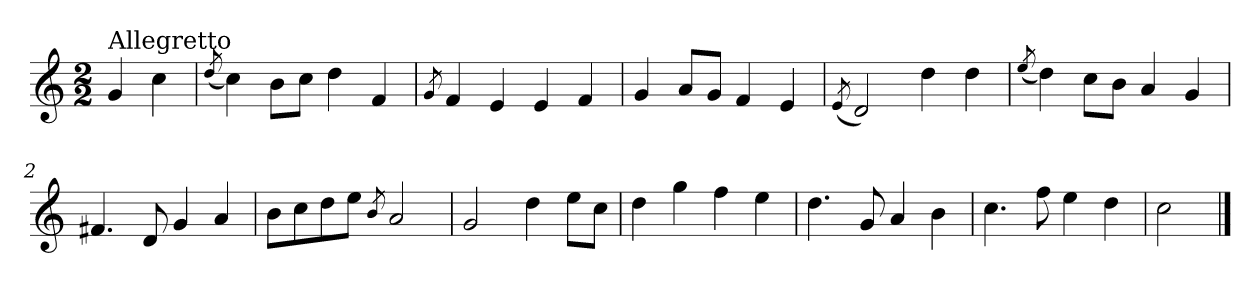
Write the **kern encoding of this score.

**kern
*part1
*staff1
*clefG2
*k[]
*a:
*M2/2
=
!LO:TX:a:t=Allegretto
4g/
4cc\
=1
(<8qdd/
4cc\)
8b\L
8cc\J
4dd\
4f/
=2
8qg/
4f/
4e/
4e/
4f/
=3
4g/
8a/L
8g/J
4f/
4e/
=4
(<8qe/
2d/)
4dd\
4dd\
!!LO:LB:g=z
=1X
(<8qee/
4dd\)
8cc\L
8b\J
4a/
4g/
=2X
4.f#X/
8d/
4g/
4a/
=3X
8b\L
8cc\
8dd\
8ee\J
8qb/
2a/
=4X
2g/
4dd\
8ee\L
8cc\J
=5X
4dd\
4gg\
4ff\
4ee\
!!LO:LB:g=z
=5
4.dd\
8g/
4a/
4b\
=6
4.cc\
8ff\
4ee\
4dd\
=7
2cc\
==
*-
